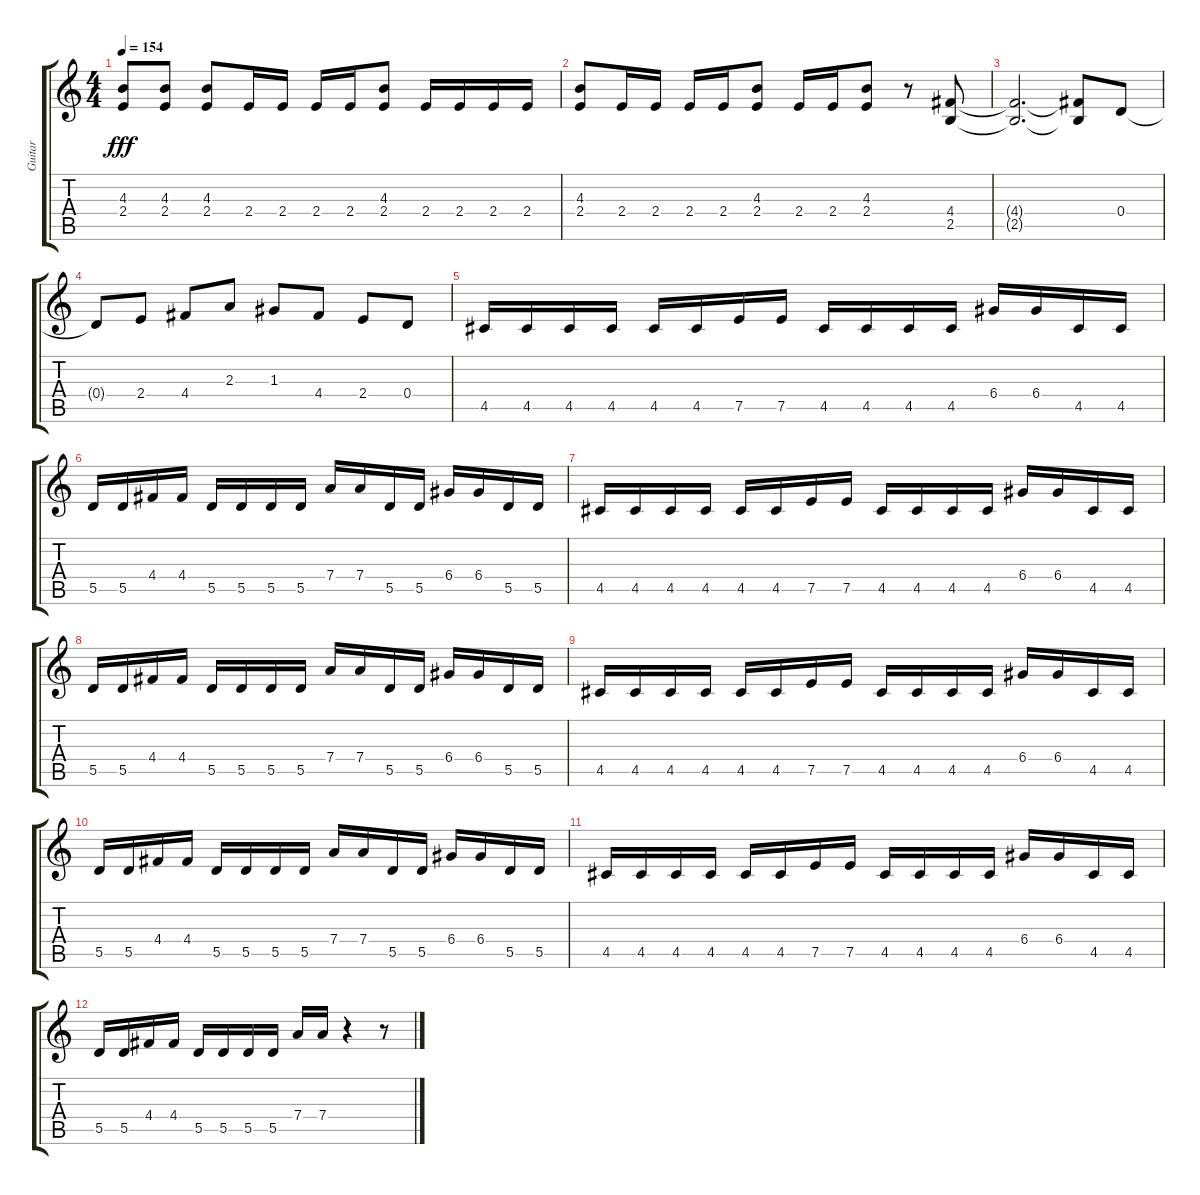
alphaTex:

\track ("Guitar" "Guitar") {instrument distortionguitar}
\staff {score tabs}
\tuning (E4 B3 G3 D3 A2 E2) {hide}
\ts (4 4)
\tempo 154
\clef g2
\ks c
(4.3{t} 2.4{t}).8{dy fff} (4.3 2.4).8 (4.3 2.4).8 2.4.16 2.4.16 2.4.16 2.4.16 (4.3 2.4).8 2.4.16 2.4.16 2.4.16 2.4.16 |
(4.3 2.4).8 2.4.16 2.4.16 2.4.16 2.4.16 (4.3 2.4).8 2.4.16 2.4.16 (4.3 2.4).8 r.8 (4.4 2.5).8 |
(4.4{t} 2.5{t}).2{d} (4.4{t} 2.5{t}).8 0.4.8 |
0.4{t}.8 2.4.8 4.4.8 2.3.8 1.3.8 4.4.8 2.4.8 0.4.8 |
4.5.16 4.5.16 4.5.16 4.5.16 4.5.16 4.5.16 7.5.16 7.5.16 4.5.16 4.5.16 4.5.16 4.5.16 6.4.16 6.4.16 4.5.16 4.5.16 |
5.5.16 5.5.16 4.4.16 4.4.16 5.5.16 5.5.16 5.5.16 5.5.16 7.4.16 7.4.16 5.5.16 5.5.16 6.4.16 6.4.16 5.5.16 5.5.16 |
4.5.16 4.5.16 4.5.16 4.5.16 4.5.16 4.5.16 7.5.16 7.5.16 4.5.16 4.5.16 4.5.16 4.5.16 6.4.16 6.4.16 4.5.16 4.5.16 |
5.5.16 5.5.16 4.4.16 4.4.16 5.5.16 5.5.16 5.5.16 5.5.16 7.4.16 7.4.16 5.5.16 5.5.16 6.4.16 6.4.16 5.5.16 5.5.16 |
4.5.16 4.5.16 4.5.16 4.5.16 4.5.16 4.5.16 7.5.16 7.5.16 4.5.16 4.5.16 4.5.16 4.5.16 6.4.16 6.4.16 4.5.16 4.5.16 |
5.5.16 5.5.16 4.4.16 4.4.16 5.5.16 5.5.16 5.5.16 5.5.16 7.4.16 7.4.16 5.5.16 5.5.16 6.4.16 6.4.16 5.5.16 5.5.16 |
4.5.16 4.5.16 4.5.16 4.5.16 4.5.16 4.5.16 7.5.16 7.5.16 4.5.16 4.5.16 4.5.16 4.5.16 6.4.16 6.4.16 4.5.16 4.5.16 |
5.5.16 5.5.16 4.4.16 4.4.16 5.5.16 5.5.16 5.5.16 5.5.16 7.4.16 7.4.16 r.4 r.8
